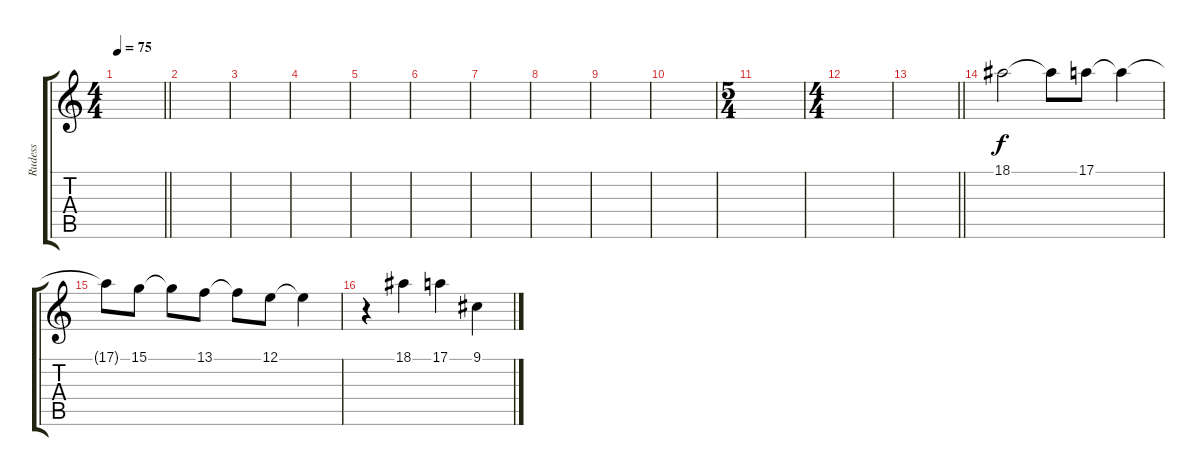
\track ("Rudess" "Rudess") {instrument pad4choir}
\staff {score tabs}
\tuning (E4 B3 G3 D3 A2 E2) {hide}
\ts (4 4)
\tempo 75
\clef g2
\barLineRight lightlight
\ks c
|
|
|
|
|
|
|
|
|
|
\ts (5 4)
|
\ts (4 4)
|
\barLineRight lightlight
|
18.1.2{volume 16 balance 16 instrument stringensemble1} 18.1{t}.8 17.1.8 17.1{t}.4 |
17.1{t}.8 15.1.8 15.1{t}.8 13.1.8 13.1{t}.8 12.1.8 12.1{t}.4 |
r.4 18.1.4 17.1.4 9.1.4
